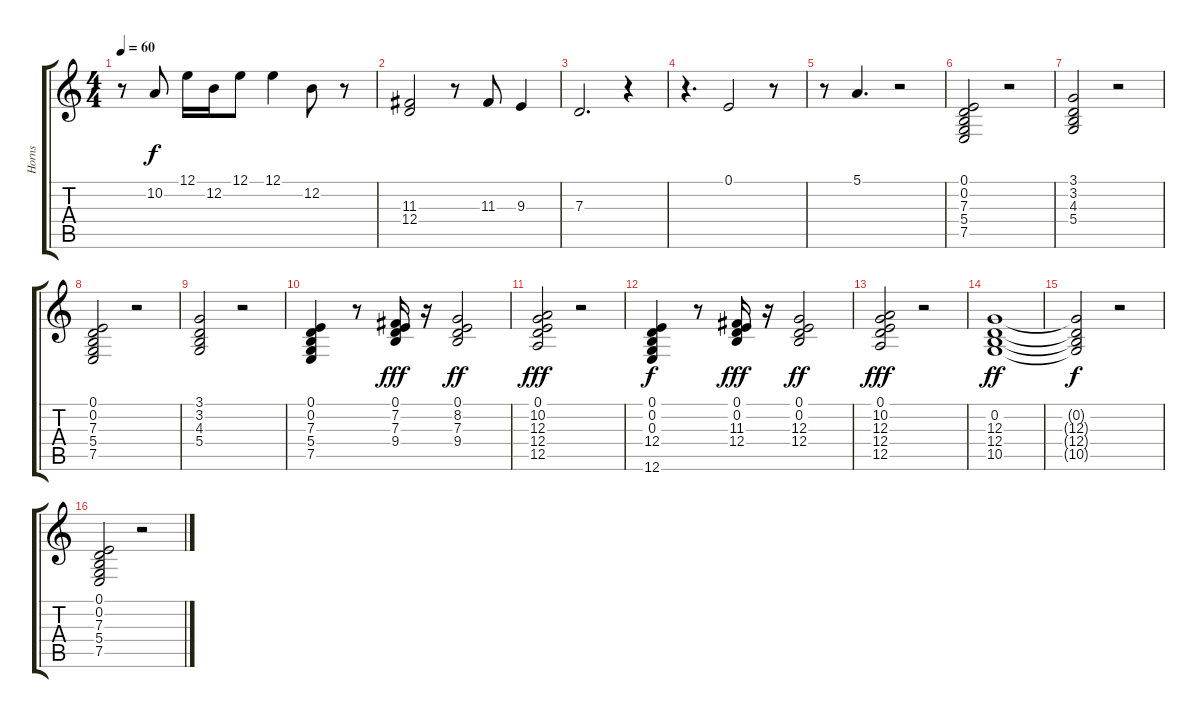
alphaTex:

\track ("Horns" "Horns") {instrument trumpet}
\staff {score tabs}
\tuning (E4 B3 G3 D3 A2 E2) {hide}
\ts (4 4)
\tempo 60
\clef g2
\ks c
r.8{dy f} 10.2.8 12.1.16 12.2.16 12.1.8 12.1.4 12.2.8 r.8 |
(11.3 12.4).2 r.8 11.3.8 9.3.4 |
7.3.2{d} r.4 |
r.4{d} 0.1.2 r.8 |
r.8 5.1.4{d} r.2 |
(0.1 0.2 7.3 5.4 7.5).2 r.2 |
(3.1 3.2 4.3 5.4).2 r.2 |
(0.1 0.2 7.3 5.4 7.5).2 r.2 |
(3.1 3.2 4.3 5.4).2 r.2 |
(0.1 0.2 7.3 5.4 7.5).4 r.8 (0.1 7.2 7.3 9.4).16{dy fff} r.16 (0.1 8.2 7.3 9.4).2{dy ff} |
(0.1 10.2 12.3 12.4 12.5).2{dy fff} r.2 |
(0.1 0.2 0.3 12.4 12.6).4{dy f} r.8 (0.1 0.2 11.3 12.4).16{dy fff} r.16 (0.1 0.2 12.3 12.4).2{dy ff} |
(0.1 10.2 12.3 12.4 12.5).2{dy fff} r.2 |
(0.2 12.3 12.4 10.5).1{dy ff} |
(0.2{t} 12.3{t} 12.4{t} 10.5{t}).2{dy f} r.2 |
(0.1 0.2 7.3 5.4 7.5).2 r.2
